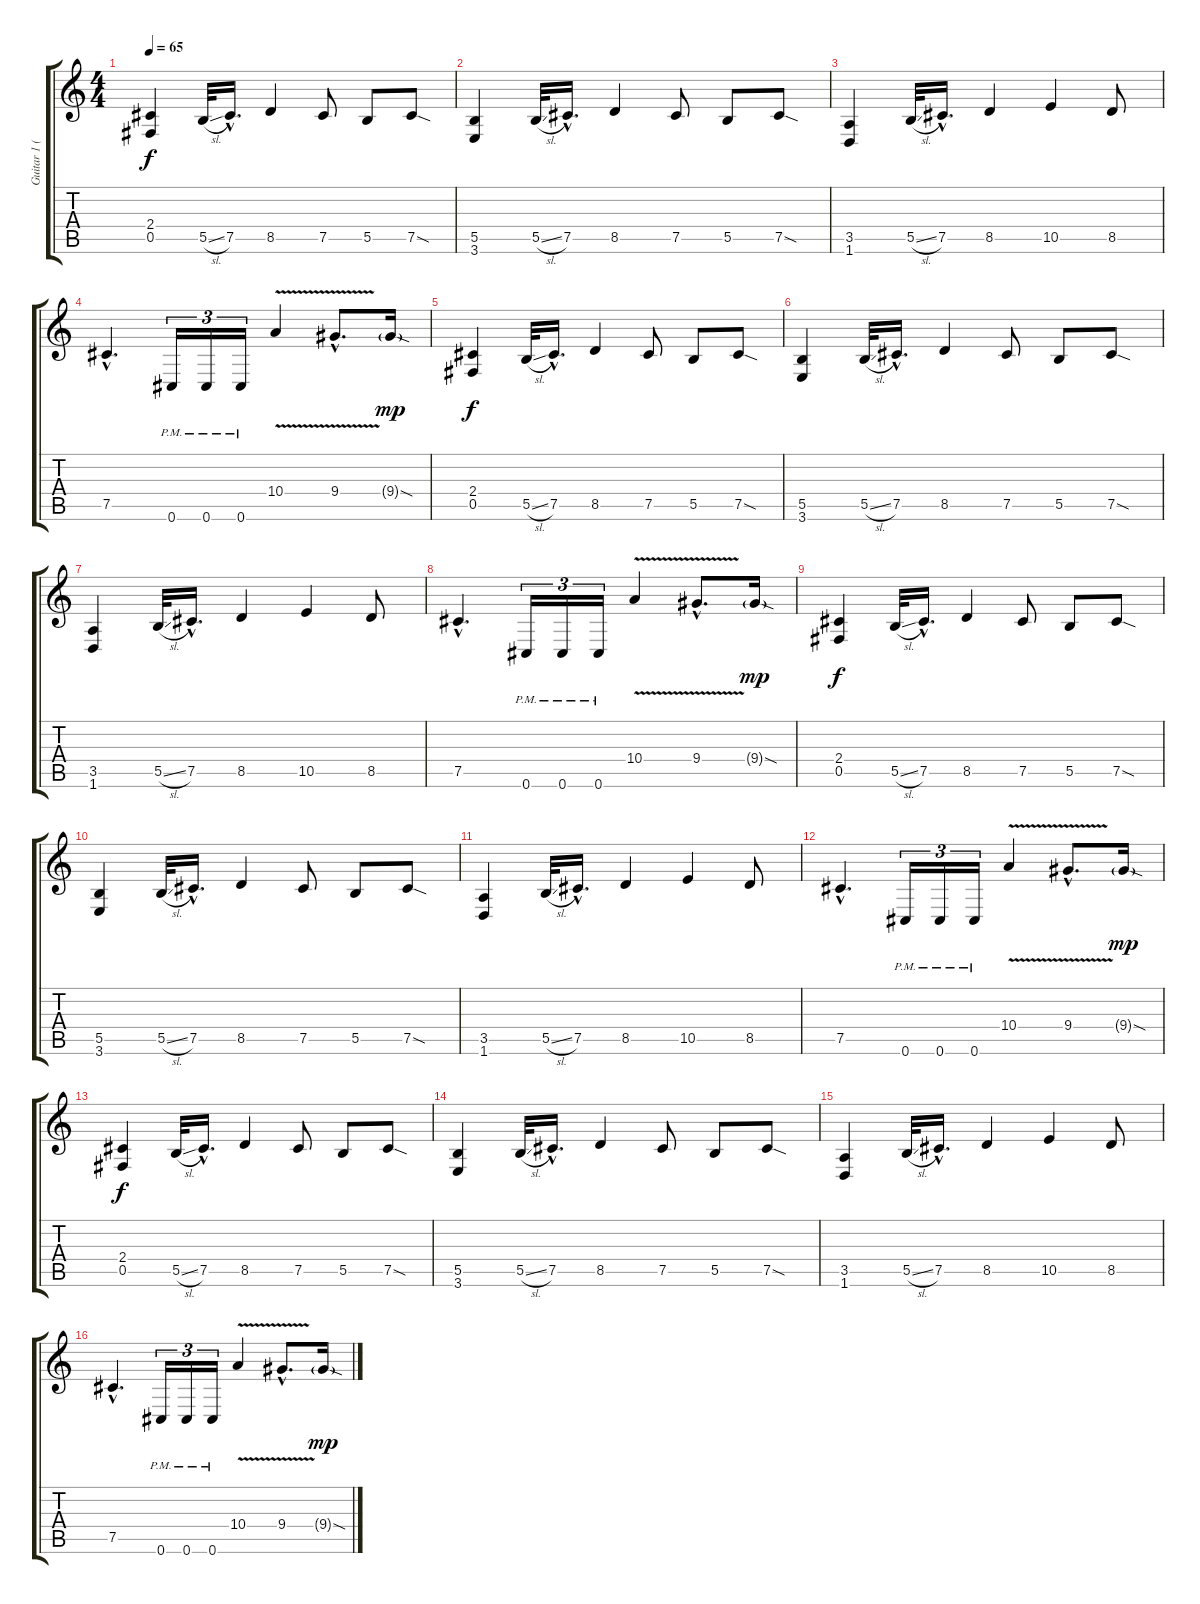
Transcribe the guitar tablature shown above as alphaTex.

\track ("Guitar 1 (Distortion)" "Guitar 1 (") {instrument distortionguitar}
\staff {score tabs}
\tuning (Db4 Ab3 E3 B2 Gb2 Db2) {hide}
\ts (4 4)
\tempo 65
\clef g2
\ks c
(2.4 0.5).4{dy f instrument distortionguitar} 5.5{sl}.32 7.5{hac}.16{d} 8.5.4 7.5.8 5.5.8 7.5{sod}.8 |
(5.5 3.6).4 5.5{sl}.32 7.5{hac}.16{d} 8.5.4 7.5.8 5.5.8 7.5{sod}.8 |
(3.5 1.6).4 5.5{sl}.32 7.5{hac}.16{d} 8.5.4 10.5.4 8.5.8 |
7.5{hac}.4{d} 0.6{pm}.16{tu (3 2)} 0.6{pm}.16{tu (3 2)} 0.6{pm}.16{tu (3 2)} 10.4{v}.4 9.4{v hac}.8{d} 9.4{sod g}.16{dy mp} |
(2.4 0.5).4{dy f} 5.5{sl}.32 7.5{hac}.16{d} 8.5.4 7.5.8 5.5.8 7.5{sod}.8 |
(5.5 3.6).4 5.5{sl}.32 7.5{hac}.16{d} 8.5.4 7.5.8 5.5.8 7.5{sod}.8 |
(3.5 1.6).4 5.5{sl}.32 7.5{hac}.16{d} 8.5.4 10.5.4 8.5.8 |
7.5{hac}.4{d} 0.6{pm}.16{tu (3 2)} 0.6{pm}.16{tu (3 2)} 0.6{pm}.16{tu (3 2)} 10.4{v}.4 9.4{v hac}.8{d} 9.4{sod g}.16{dy mp} |
(2.4 0.5).4{dy f} 5.5{sl}.32 7.5{hac}.16{d} 8.5.4 7.5.8 5.5.8 7.5{sod}.8 |
(5.5 3.6).4 5.5{sl}.32 7.5{hac}.16{d} 8.5.4 7.5.8 5.5.8 7.5{sod}.8 |
(3.5 1.6).4 5.5{sl}.32 7.5{hac}.16{d} 8.5.4 10.5.4 8.5.8 |
7.5{hac}.4{d} 0.6{pm}.16{tu (3 2)} 0.6{pm}.16{tu (3 2)} 0.6{pm}.16{tu (3 2)} 10.4{v}.4 9.4{v hac}.8{d} 9.4{sod g}.16{dy mp} |
(2.4 0.5).4{dy f} 5.5{sl}.32 7.5{hac}.16{d} 8.5.4 7.5.8 5.5.8 7.5{sod}.8 |
(5.5 3.6).4 5.5{sl}.32 7.5{hac}.16{d} 8.5.4 7.5.8 5.5.8 7.5{sod}.8 |
(3.5 1.6).4 5.5{sl}.32 7.5{hac}.16{d} 8.5.4 10.5.4 8.5.8 |
7.5{hac}.4{d} 0.6{pm}.16{tu (3 2)} 0.6{pm}.16{tu (3 2)} 0.6{pm}.16{tu (3 2)} 10.4{v}.4 9.4{v hac}.8{d} 9.4{sod g}.16{dy mp}
